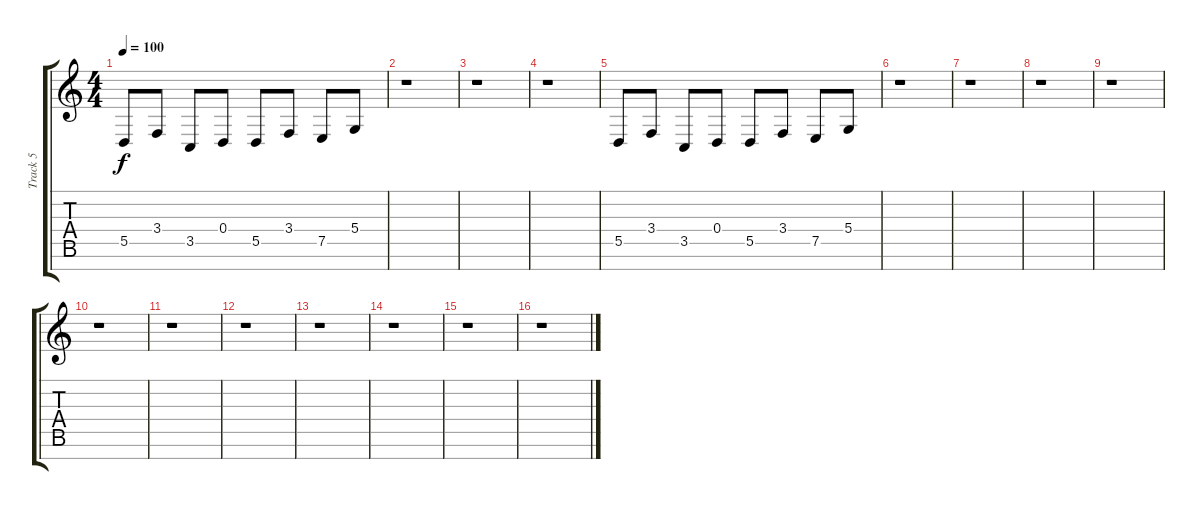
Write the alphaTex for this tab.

\track ("Track 5" "Track 5") {instrument acousticgrandpiano}
\staff {score tabs}
\tuning (E4 B3 G3 D3 A2 E2 B1) {hide}
\ts (4 4)
\tempo 100
\clef g2
\ks c
5.5.8{dy f} 3.4.8 3.5.8 0.4.8 5.5.8 3.4.8 7.5.8 5.4.8 |
r.1 |
r.1 |
r.1 |
5.5.8 3.4.8 3.5.8 0.4.8 5.5.8 3.4.8 7.5.8 5.4.8 |
r.1 |
r.1 |
r.1 |
r.1 |
r.1 |
r.1 |
r.1 |
r.1 |
r.1 |
r.1 |
r.1
